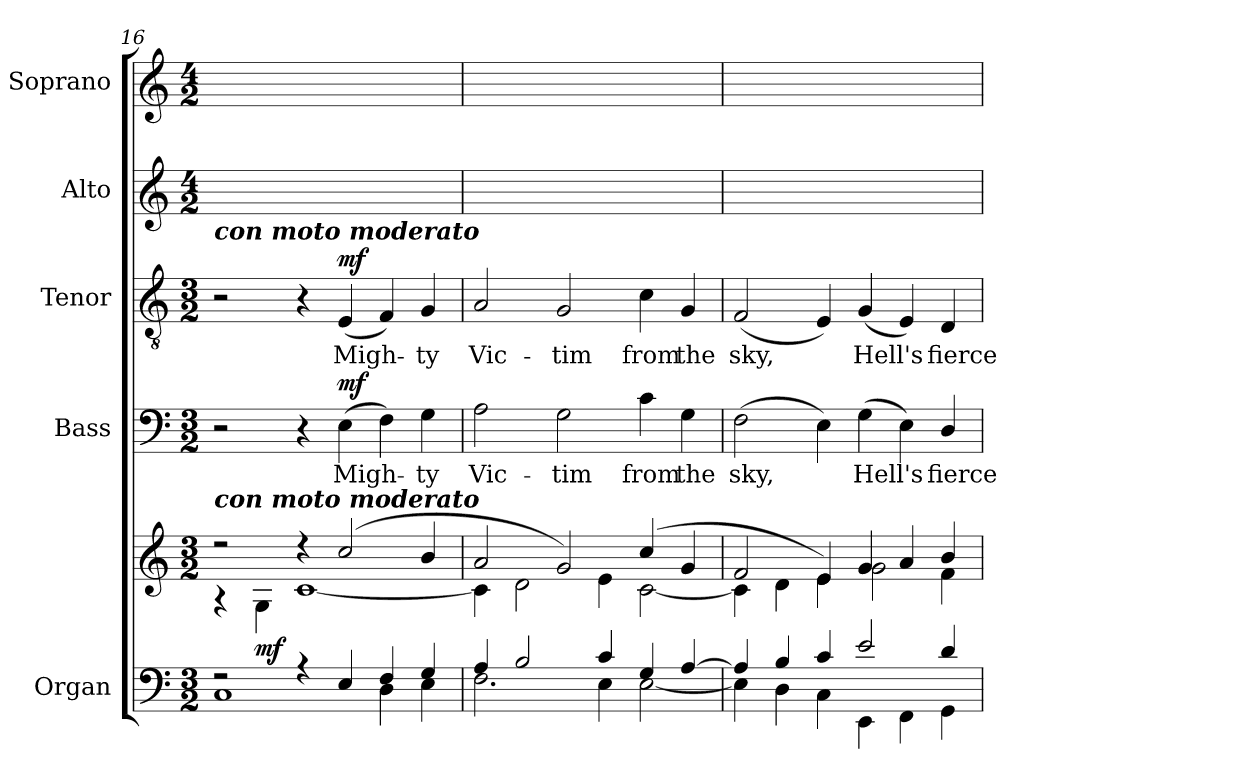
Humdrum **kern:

**kern	**kern	**dynam	**kern	**text	**dynam	**kern	**text	**dynam	**kern	**kern
*part5	*part5	*part5	*part4	*part4	*part4	*part3	*part3	*part3	*part2	*part1
*staff6	*staff5	*staff5/6	*staff4	*staff4	*staff4	*staff3	*staff3	*staff3	*staff2	*staff1
*I"Organ	*	*	*I"Bass	*	*	*I"Tenor	*	*	*I"Alto	*I"Soprano
*	*	*	*I'B.	*	*	*I'T	*	*	*I'A.	*I'S.
!!LO:LB:g=z
*clefF4	*clefG2	*	*clefF4	*	*	*clefGv2	*	*	*clefG2	*clefG2
*k[]	*k[]	*	*k[]	*	*	*k[]	*	*	*k[]	*k[]
*C:	*C:	*	*C:	*	*	*C:	*	*	*C:	*C:
*M3/2	*M3/2	*	*M3/2	*	*	*M3/2	*	*	*M4/2	*M4/2
=16	=16	=16	=16	=16	=16	=16	=16	=16	=16	=16
*^	*^	*	*	*	*	*	*	*	*	*
!	!	!	!	!	!	!	!	!LO:TX:a:Bi:t=con moto moderato	!	!	!	!
!	!	!LO:TX:a:Bi:t=con moto moderato	!	!	!	!	!	!	!	!	!	!
2r	1C\	2r	4r	.	2r	.	.	2r	.	.	1.r	1.r
!	!	!	!	!LO:DY:b	!	!	!	!	!	!	!	!
.	.	.	4G\	mf	.	.	.	.	.	.	.	.
4r	.	4r	[1c\	.	4r	.	.	4r	.	.	.	.
!	!	!	!	!	!	!LO:LY:b	!LO:DY:b	!	!LO:LY:b	!LO:DY:b	!	!
4E/	.	(>2cc/	.	.	(>4E	Migh-	mf	(<4E	Migh-	mf	.	.
4F/	4D\	.	.	.	4F)	.	.	4F)	.	.	.	.
!	!	!	!	!	!	!LO:LY:b	!	!	!LO:LY:b	!	!	!
4G/	4E\	4b/	.	.	4G	ty	.	4G	ty	.	.	.
=17	=17	=17	=17	=17	=17	=17	=17	=17	=17	=17	=17	=17
!	!	!	!	!	!	!LO:LY:b	!	!	!LO:LY:b	!	!	!
4A/	2.F\	2a/	4c\]	.	2A	Vic-	.	2A	Vic-	.	1.r	1.r
2B/	.	.	2d\	.	.	.	.	.	.	.	.	.
!	!	!	!	!	!	!LO:LY:b	!	!	!LO:LY:b	!	!	!
.	.	2g/)	.	.	2G	-tim	.	2G	-tim	.	.	.
4c/	4E\	.	4e\	.	.	.	.	.	.	.	.	.
!	!	!	!	!	!	!LO:LY:b	!	!	!LO:LY:b	!	!	!
4G/	[2E\	(>4cc/	[2c\	.	4c	from	.	4c	from	.	.	.
!	!	!	!	!	!	!LO:LY:b	!	!	!LO:LY:b	!	!	!
[4A/	.	4g/	.	.	4G	the	.	4G	the	.	.	.
=18	=18	=18	=18	=18	=18	=18	=18	=18	=18	=18	=18	=18
!	!	!	!	!	!	!LO:LY:b	!	!	!LO:LY:b	!	!	!
4A/]	4E\]	2f/	4c\]	.	(>2F	sky,	.	(<2F	sky,	.	1.r	1.r
4B/	4D\	.	4d\	.	.	.	.	.	.	.	.	.
4c/	4C\	4e/)	4e\	.	4E)	.	.	4E)	.	.	.	.
!	!	!	!	!	!	!LO:LY:b	!	!	!LO:LY:b	!	!	!
2e/	4EE\	4g/	2g\	.	(>4G	Hell's	.	(<4G	Hell's	.	.	.
.	4FF\	4a/	.	.	4E)	.	.	4E)	.	.	.	.
!	!	!	!	!	!	!LO:LY:b	!	!	!LO:LY:b	!	!	!
4d/	4GG\	4b/	4f\	.	4D/	fierce	.	4D	fierce	.	.	.
*v	*v	*	*	*	*	*	*	*	*	*	*	*
*	*v	*v	*	*	*	*	*	*	*	*	*
=	=	=	=	=	=	=	=	=	=	=
*-	*-	*-	*-	*-	*-	*-	*-	*-	*-	*-
